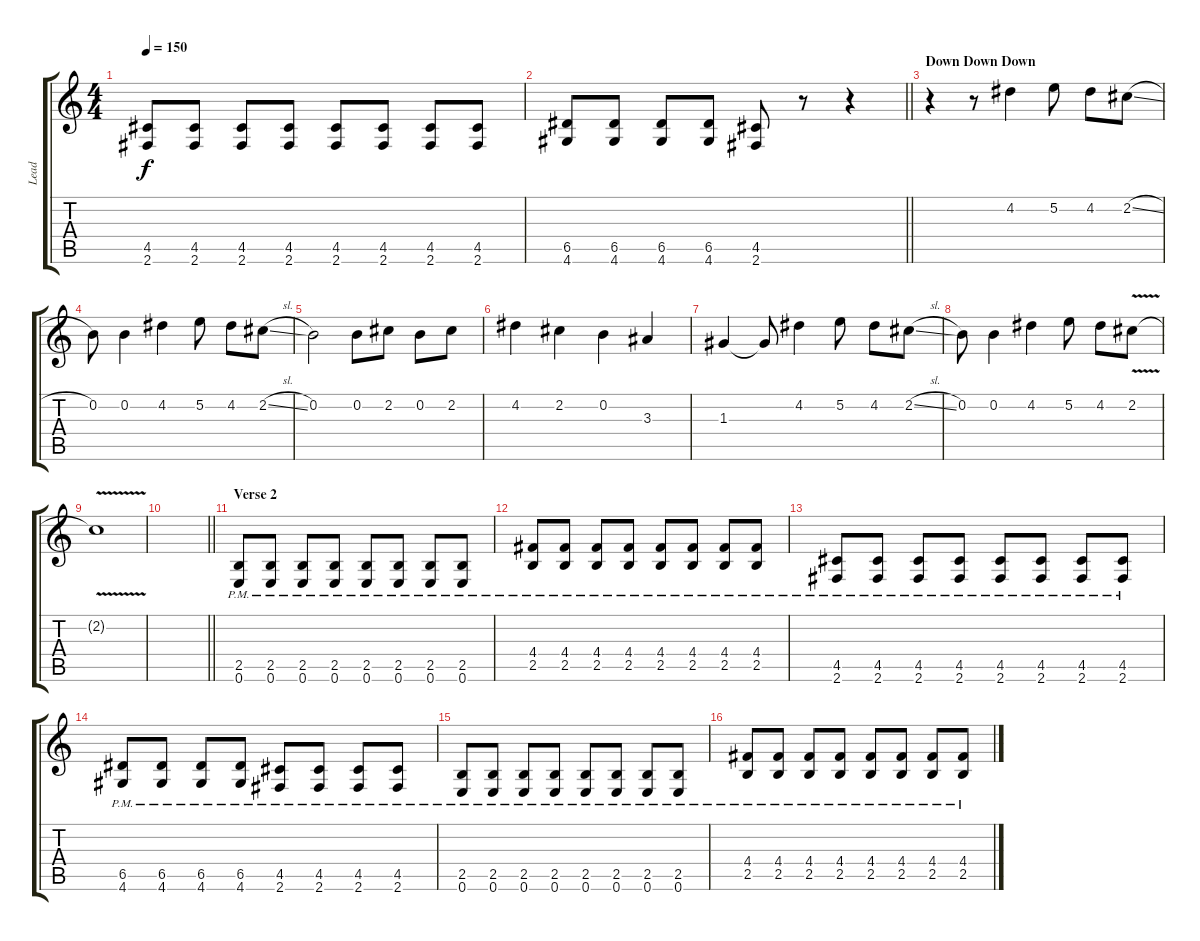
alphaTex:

\track ("Lead" "Lead") {instrument overdrivenguitar}
\staff {score tabs}
\tuning (E4 B3 G3 D3 A2 E2) {hide}
\ts (4 4)
\tempo 150
\clef g2
\ks c
(4.5 2.6).8{dy f} (4.5 2.6).8 (4.5 2.6).8 (4.5 2.6).8 (4.5 2.6).8 (4.5 2.6).8 (4.5 2.6).8 (4.5 2.6).8 |
\barLineRight lightlight
(6.5 4.6).8 (6.5 4.6).8 (6.5 4.6).8 (6.5 4.6).8 (4.5 2.6).8 r.8 r.4 |
\section ("" "Down Down Down")
r.4 r.8 4.2.4 5.2.8 4.2.8 2.2{sl}.8 |
0.2.8 0.2.4 4.2.4 5.2.8 4.2.8 2.2{sl}.8 |
0.2.2 0.2.8 2.2.8 0.2.8 2.2.8 |
4.2.4 2.2.4 0.2.4 3.3.4 |
1.3.4 1.3{t}.8 4.2.4 5.2.8 4.2.8 2.2{sl}.8 |
0.2.8 0.2.4 4.2.4 5.2.8 4.2.8 2.2{v}.8 |
2.2{t}.1 |
\barLineRight lightlight
|
\section ("" "Verse 2")
(2.5{pm} 0.6{pm}).8 (2.5{pm} 0.6{pm}).8 (2.5{pm} 0.6{pm}).8 (2.5{pm} 0.6{pm}).8 (2.5{pm} 0.6{pm}).8 (2.5{pm} 0.6{pm}).8 (2.5{pm} 0.6{pm}).8 (2.5{pm} 0.6{pm}).8 |
(4.4{pm} 2.5{pm}).8 (4.4{pm} 2.5{pm}).8 (4.4{pm} 2.5{pm}).8 (4.4{pm} 2.5{pm}).8 (4.4{pm} 2.5{pm}).8 (4.4{pm} 2.5{pm}).8 (4.4{pm} 2.5{pm}).8 (4.4{pm} 2.5{pm}).8 |
(4.5{pm} 2.6{pm}).8 (4.5{pm} 2.6{pm}).8 (4.5{pm} 2.6{pm}).8 (4.5{pm} 2.6{pm}).8 (4.5{pm} 2.6{pm}).8 (4.5{pm} 2.6{pm}).8 (4.5{pm} 2.6{pm}).8 (4.5{pm} 2.6{pm}).8 |
(6.5{pm} 4.6{pm}).8 (6.5{pm} 4.6{pm}).8 (6.5{pm} 4.6{pm}).8 (6.5{pm} 4.6{pm}).8 (4.5{pm} 2.6{pm}).8 (4.5{pm} 2.6{pm}).8 (4.5{pm} 2.6{pm}).8 (4.5{pm} 2.6{pm}).8 |
(2.5{pm} 0.6{pm}).8 (2.5{pm} 0.6{pm}).8 (2.5{pm} 0.6{pm}).8 (2.5{pm} 0.6{pm}).8 (2.5{pm} 0.6{pm}).8 (2.5{pm} 0.6{pm}).8 (2.5{pm} 0.6{pm}).8 (2.5{pm} 0.6{pm}).8 |
(4.4{pm} 2.5{pm}).8 (4.4{pm} 2.5{pm}).8 (4.4{pm} 2.5{pm}).8 (4.4{pm} 2.5{pm}).8 (4.4{pm} 2.5{pm}).8 (4.4{pm} 2.5{pm}).8 (4.4{pm} 2.5{pm}).8 (4.4{pm} 2.5{pm}).8
